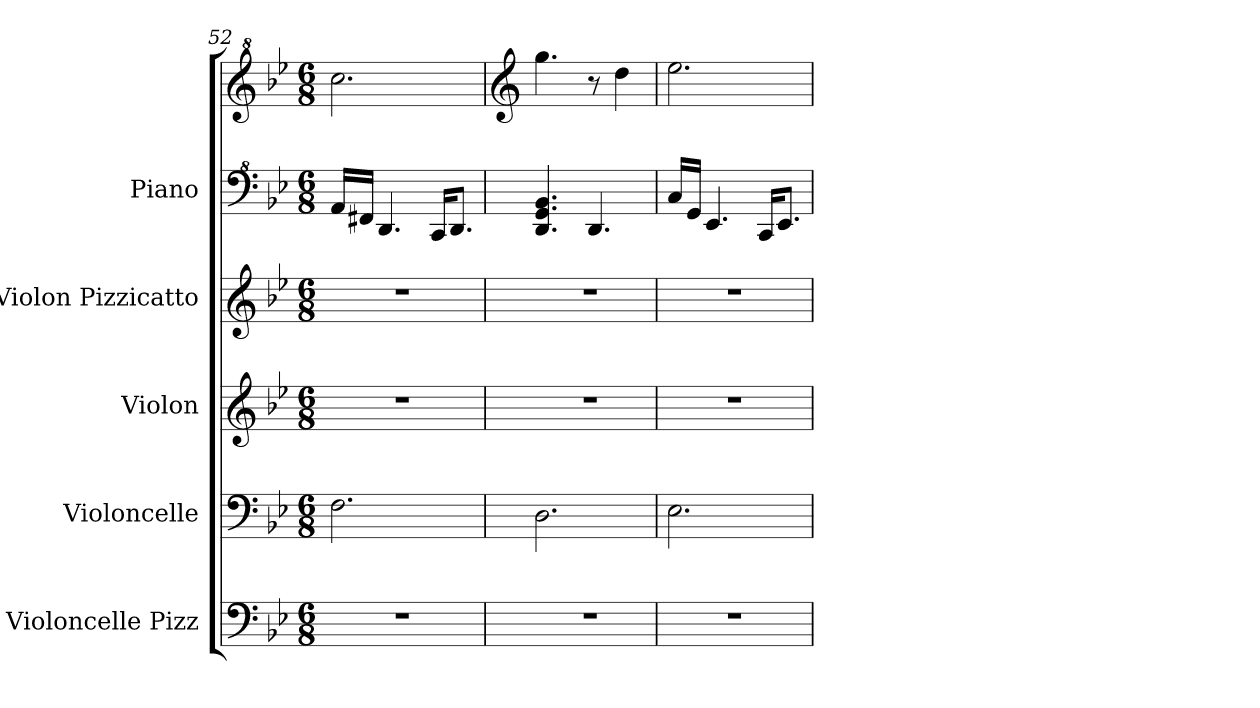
**kern	**kern	**kern	**kern	**kern	**kern
*part5	*part4	*part3	*part2	*part1	*part1
*staff6	*staff5	*staff4	*staff3	*staff2	*staff1
*I"Violoncelle Pizz	*I"Violoncelle	*I"Violon	*I"Violon Pizzicatto	*I"Piano	*
*I'Vlc Pizz	*I'Vlc	*I'Vln.	*I'Vln. Pizz.	*I'Pia.	*
*clefF4	*clefF4	*clefG2	*clefG2	*clefF^4	*clefG^2
*k[b-e-]	*k[b-e-]	*k[b-e-]	*k[b-e-]	*k[b-e-]	*k[b-e-]
*M6/8	*M6/8	*M6/8	*M6/8	*M6/8	*M6/8
=52	=52	=52	=52	=52	=52
2.r	2.F\	2.r	2.r	16A/LL	2.ccc\
.	.	.	.	16F#X/JJ	.
.	.	.	.	4.D/	.
.	.	.	.	16C/KL	.
.	.	.	.	8.D/J	.
=53	=53	=53	=53	=53	=53
*	*	*	*	*	*clefG2
2.r	2.D\	2.r	2.r	4.D/ 4.G/ 4.B-/	4.gg\
.	.	.	.	4.D/	8r
.	.	.	.	.	4dd\
=54	=54	=54	=54	=54	=54
2.r	2.E-\	2.r	2.r	16c/LL	2.ee-\
.	.	.	.	16G/JJ	.
.	.	.	.	4.E-/	.
.	.	.	.	16C/KL	.
.	.	.	.	8.E-/J	.
=	=	=	=	=	=
*-	*-	*-	*-	*-	*-
